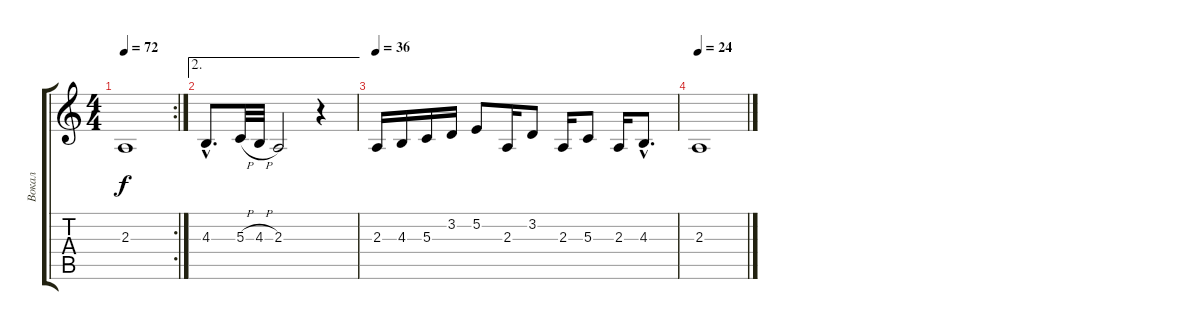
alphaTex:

\track ("Вокал" "Вокал") {instrument flute}
\staff {score tabs}
\tuning (E4 B3 G3 D3 A2 E2) {hide}
\rc 2
\ts (4 4)
\tempo 72
\clef g2
\ks c
2.3.1{dy f} |
\ae 2
4.3{hac}.8{d} 5.3{h}.32 4.3{h}.32 2.3.2 r.4 |
\tempo 36
2.3.16 4.3.16 5.3.16 3.2.16 5.2.8 2.3.16 3.2.8 2.3.16 5.3.8 2.3.16 4.3{hac}.8{d} |
\tempo 24
2.3.1
